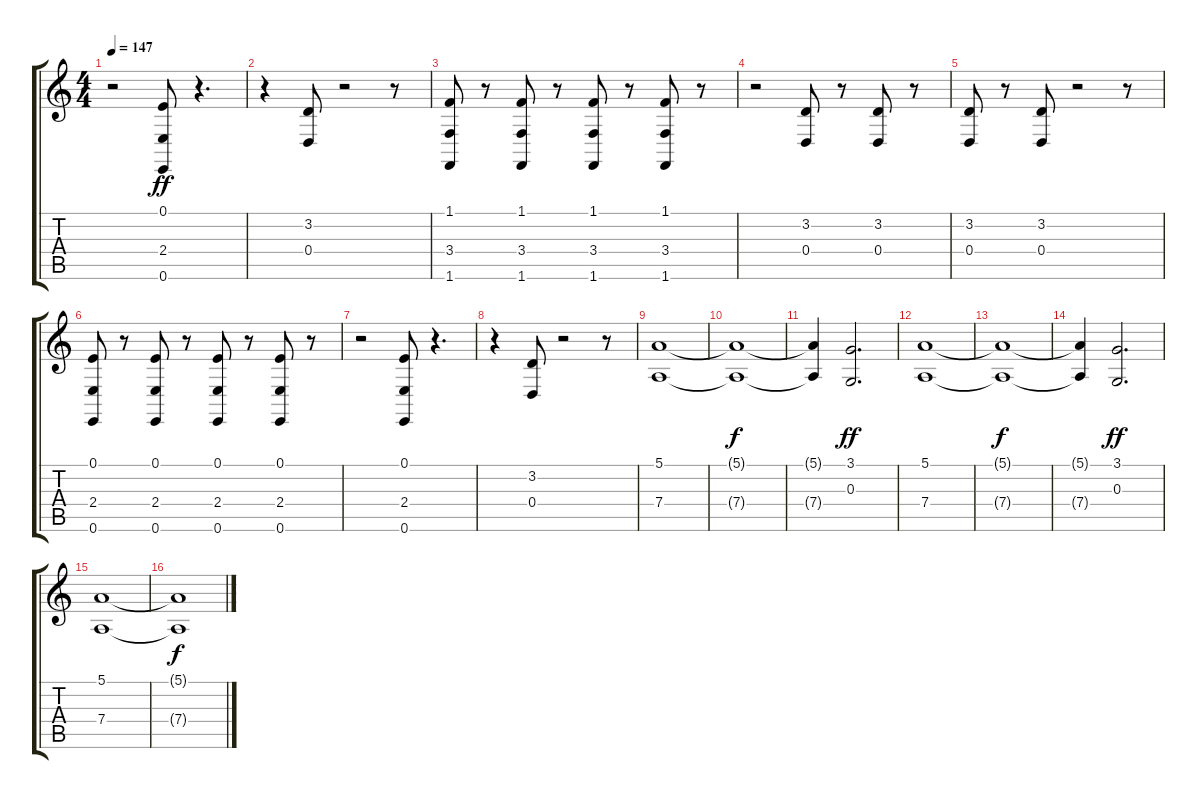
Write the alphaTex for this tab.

\track "" {instrument choiraahs}
\staff {score tabs}
\tuning (E4 B3 G3 D3 A2 E2) {hide}
\ts (4 4)
\tempo 147
\clef g2
\ks c
r.2{dy ff} (0.1 2.4 0.6).8 r.4{d} |
r.4 (3.2 0.4).8 r.2 r.8 |
(1.1 3.4 1.6).8 r.8 (1.1 3.4 1.6).8 r.8 (1.1 3.4 1.6).8 r.8 (1.1 3.4 1.6).8 r.8 |
r.2 (3.2 0.4).8 r.8 (3.2 0.4).8 r.8 |
(3.2 0.4).8 r.8 (3.2 0.4).8 r.2 r.8 |
(0.1 2.4 0.6).8 r.8 (0.1 2.4 0.6).8 r.8 (0.1 2.4 0.6).8 r.8 (0.1 2.4 0.6).8 r.8 |
r.2 (0.1 2.4 0.6).8 r.4{d} |
r.4 (3.2 0.4).8 r.2 r.8 |
(5.1 7.4).1 |
(5.1{t} 7.4{t}).1{dy f} |
(5.1{t} 7.4{t}).4 (3.1 0.3).2{d dy ff} |
(5.1 7.4).1 |
(5.1{t} 7.4{t}).1{dy f} |
(5.1{t} 7.4{t}).4 (3.1 0.3).2{d dy ff} |
(5.1 7.4).1 |
(5.1{t} 7.4{t}).1{dy f}
